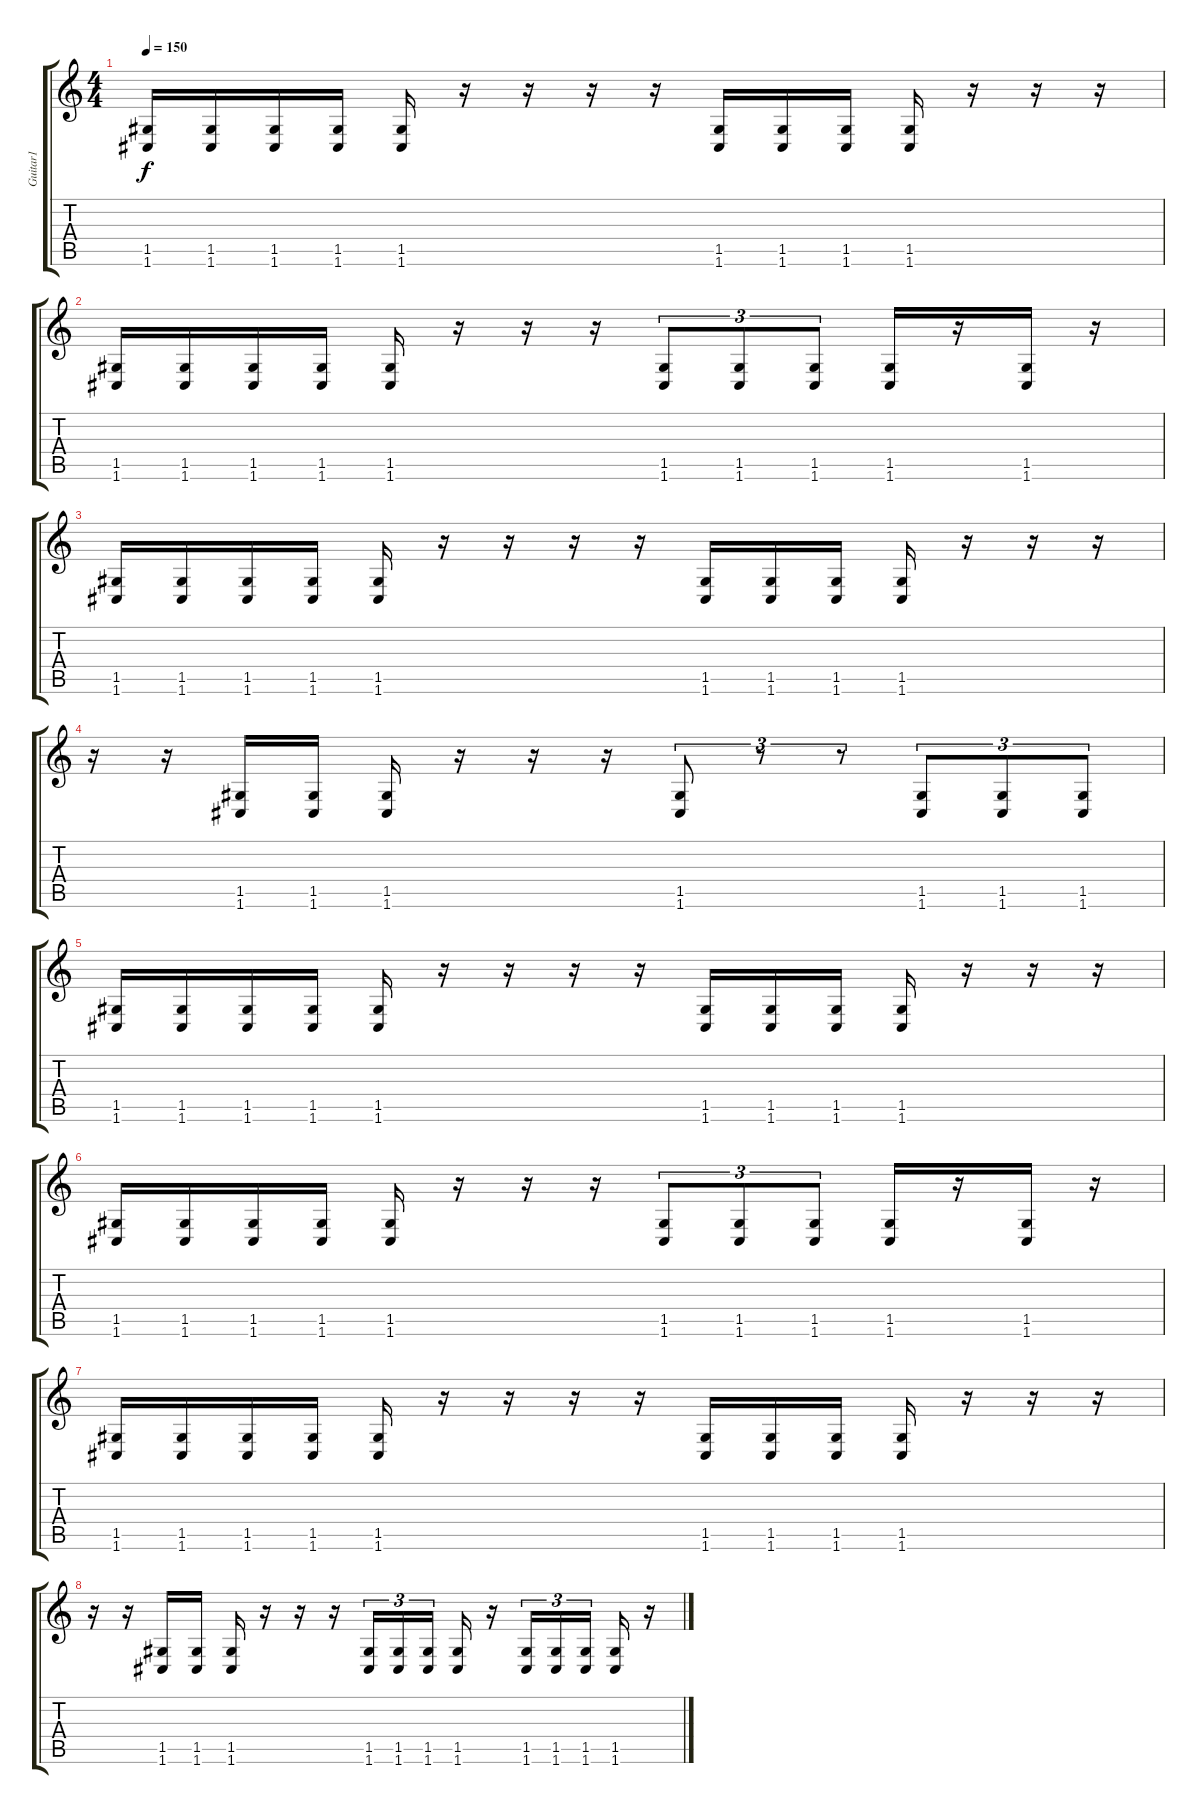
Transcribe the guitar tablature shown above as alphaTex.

\track ("Guitar1" "Guitar1") {instrument distortionguitar}
\staff {score tabs}
\tuning (D4 A3 F3 C3 G2 C2) {hide}
\ts (4 4)
\tempo 150
\clef g2
\ks c
(1.5 1.6).16{dy f} (1.5 1.6).16 (1.5 1.6).16 (1.5 1.6).16 (1.5 1.6).16 r.16 r.16 r.16 r.16 (1.5 1.6).16 (1.5 1.6).16 (1.5 1.6).16 (1.5 1.6).16 r.16 r.16 r.16 |
(1.5 1.6).16 (1.5 1.6).16 (1.5 1.6).16 (1.5 1.6).16 (1.5 1.6).16 r.16 r.16 r.16 (1.5 1.6).8{tu (3 2)} (1.5 1.6).8{tu (3 2)} (1.5 1.6).8{tu (3 2)} (1.5 1.6).16 r.16 (1.5 1.6).16 r.16 |
(1.5 1.6).16 (1.5 1.6).16 (1.5 1.6).16 (1.5 1.6).16 (1.5 1.6).16 r.16 r.16 r.16 r.16 (1.5 1.6).16 (1.5 1.6).16 (1.5 1.6).16 (1.5 1.6).16 r.16 r.16 r.16 |
r.16 r.16 (1.5 1.6).16 (1.5 1.6).16 (1.5 1.6).16 r.16 r.16 r.16 (1.5 1.6).8{tu (3 2)} r.8{tu (3 2)} r.8{tu (3 2)} (1.5 1.6).8{tu (3 2)} (1.5 1.6).8{tu (3 2)} (1.5 1.6).8{tu (3 2)} |
(1.5 1.6).16 (1.5 1.6).16 (1.5 1.6).16 (1.5 1.6).16 (1.5 1.6).16 r.16 r.16 r.16 r.16 (1.5 1.6).16 (1.5 1.6).16 (1.5 1.6).16 (1.5 1.6).16 r.16 r.16 r.16 |
(1.5 1.6).16 (1.5 1.6).16 (1.5 1.6).16 (1.5 1.6).16 (1.5 1.6).16 r.16 r.16 r.16 (1.5 1.6).8{tu (3 2)} (1.5 1.6).8{tu (3 2)} (1.5 1.6).8{tu (3 2)} (1.5 1.6).16 r.16 (1.5 1.6).16 r.16 |
(1.5 1.6).16 (1.5 1.6).16 (1.5 1.6).16 (1.5 1.6).16 (1.5 1.6).16 r.16 r.16 r.16 r.16 (1.5 1.6).16 (1.5 1.6).16 (1.5 1.6).16 (1.5 1.6).16 r.16 r.16 r.16 |
r.16 r.16 (1.5 1.6).16 (1.5 1.6).16 (1.5 1.6).16 r.16 r.16 r.16 (1.5 1.6).16{tu (3 2)} (1.5 1.6).16{tu (3 2)} (1.5 1.6).16{tu (3 2)} (1.5 1.6).16 r.16 (1.5 1.6).16{tu (3 2)} (1.5 1.6).16{tu (3 2)} (1.5 1.6).16{tu (3 2)} (1.5 1.6).16 r.16
